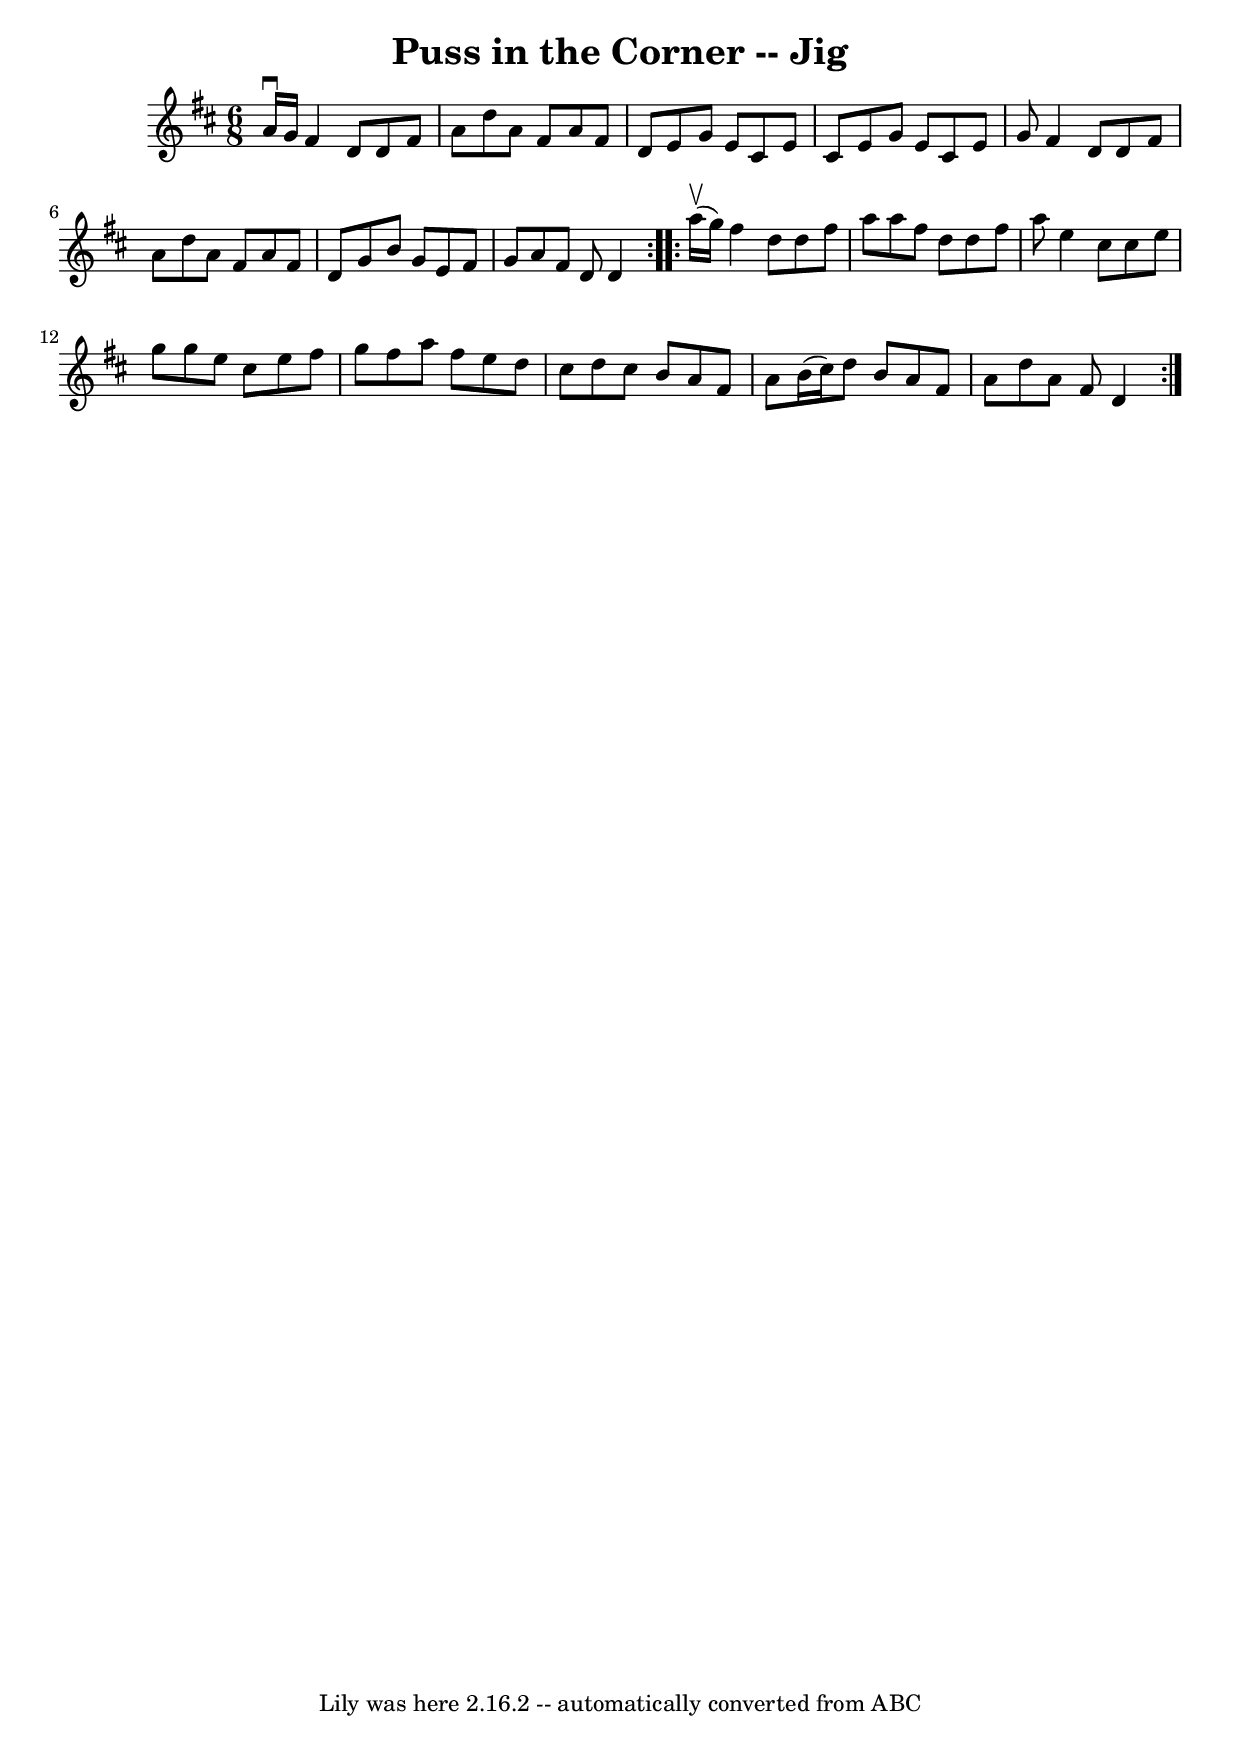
\version "2.16.2"
\include "Mammoth.ily"
\header {
  %% book = "Ryan's Mammoth Collection"
  crossRefNumber = "1"
  footnotes = ""
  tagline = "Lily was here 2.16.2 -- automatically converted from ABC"
  title = "Puss in the Corner -- Jig"

}
voicedefault =  {



  \repeat volta 2 {

    \time 6/8 
    \key d \major a'16^\downbow g'16  |
    fis'4 d'8 d'8 
    fis'8 a'8  |
    d''8 a'8 fis'8 a'8 fis'8 d'8  
    |
    e'8 g'8 e'8 cis'8 e'8 cis'8  |
    e'8 g'8    
    e'8 cis'8 e'8 g'8  |
    fis'4 d'8 d'8 fis'8 a'8  
    |
    d''8 a'8 fis'8 a'8 fis'8 d'8  |
    g'8 b'8   
    g'8 e'8 fis'8 g'8  |
    a'8 fis'8 d'8 d'4  

  } 
  \repeat volta 2 {
    a''16^\upbow(g''16) |
    fis''4 d''8    
    d''8 fis''8 a''8  |
    a''8 fis''8 d''8 d''8 fis''8    
    a''8  |
    e''4 cis''8 cis''8 e''8 g''8  |
    g''8    
    e''8 cis''8 e''8 fis''8 g''8  |
    fis''8 a''8 fis''8 
    e''8 d''8 cis''8  |
    d''8 cis''8 b'8 a'8 fis'8    
    a'8  |
    b'16 (cis''16) d''8 b'8 a'8 fis'8 a'8  
    |
    d''8 a'8 fis'8 d'4  
  }   

}

\score{
  <<

    \context Staff="default"
    {
      \voicedefault 
      
    }

  >>
  \layout {
    
  }
  \midi {
  }

}
